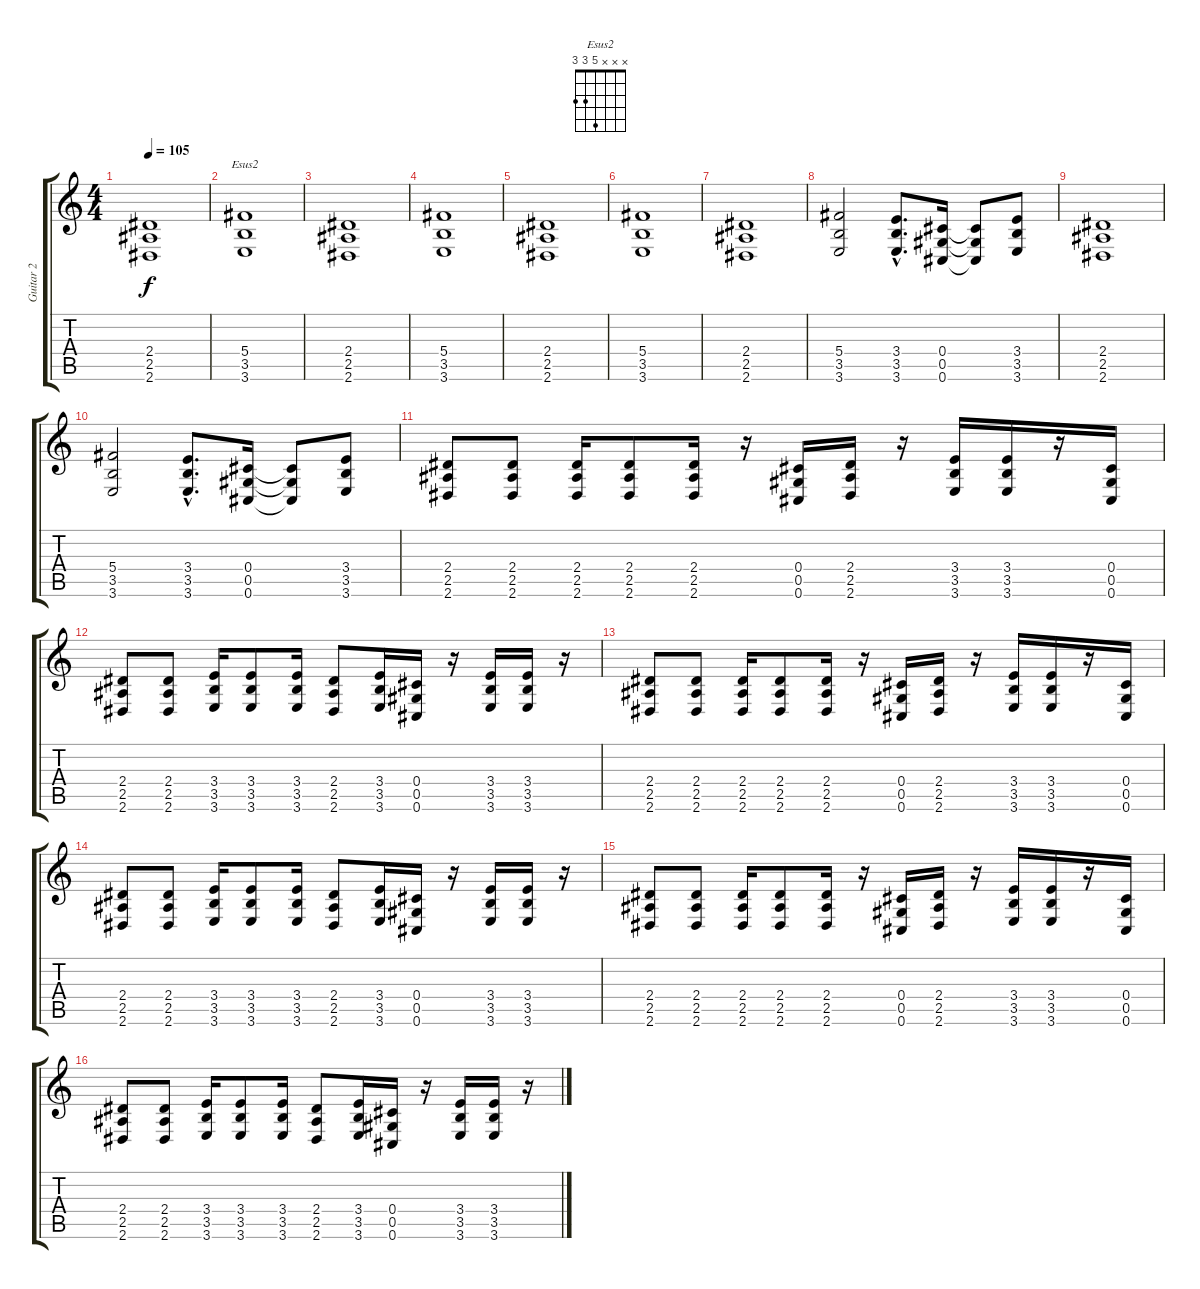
\track ("Guitar 2" "Guitar 2") {instrument distortionguitar}
\staff {score tabs}
\tuning (Eb4 Bb3 Gb3 Db3 Ab2 Db2) {hide}
\chord ("Esus2" x x x 5 3 3)
\ts (4 4)
\tempo 105
\clef g2
\ks c
(2.4 2.5 2.6).1{dy f} |
(5.4 3.5 3.6).1{ch "Esus2"} |
(2.4 2.5 2.6).1 |
(5.4 3.5 3.6).1 |
(2.4 2.5 2.6).1 |
(5.4 3.5 3.6).1 |
(2.4 2.5 2.6).1 |
(5.4 3.5 3.6).2 (3.4{hac} 3.5{hac} 3.6{hac}).8{d} (0.4 0.5 0.6).16 (0.4{t} 0.5{t} 0.6{t}).8 (3.4 3.5 3.6).8 |
(2.4 2.5 2.6).1 |
(5.4 3.5 3.6).2 (3.4{hac} 3.5{hac} 3.6{hac}).8{d} (0.4 0.5 0.6).16 (0.4{t} 0.5{t} 0.6{t}).8 (3.4 3.5 3.6).8 |
(2.4 2.5 2.6).8 (2.4 2.5 2.6).8 (2.4 2.5 2.6).16 (2.4 2.5 2.6).8 (2.4 2.5 2.6).16 r.16 (0.4 0.5 0.6).16 (2.4 2.5 2.6).16 r.16 (3.4 3.5 3.6).16 (3.4 3.5 3.6).16 r.16 (0.4 0.5 0.6).16 |
(2.4 2.5 2.6).8 (2.4 2.5 2.6).8 (3.4 3.5 3.6).16 (3.4 3.5 3.6).8 (3.4 3.5 3.6).16 (2.4 2.5 2.6).8 (3.4 3.5 3.6).16 (0.4 0.5 0.6).16 r.16 (3.4 3.5 3.6).16 (3.4 3.5 3.6).16 r.16 |
(2.4 2.5 2.6).8 (2.4 2.5 2.6).8 (2.4 2.5 2.6).16 (2.4 2.5 2.6).8 (2.4 2.5 2.6).16 r.16 (0.4 0.5 0.6).16 (2.4 2.5 2.6).16 r.16 (3.4 3.5 3.6).16 (3.4 3.5 3.6).16 r.16 (0.4 0.5 0.6).16 |
(2.4 2.5 2.6).8 (2.4 2.5 2.6).8 (3.4 3.5 3.6).16 (3.4 3.5 3.6).8 (3.4 3.5 3.6).16 (2.4 2.5 2.6).8 (3.4 3.5 3.6).16 (0.4 0.5 0.6).16 r.16 (3.4 3.5 3.6).16 (3.4 3.5 3.6).16 r.16 |
(2.4 2.5 2.6).8 (2.4 2.5 2.6).8 (2.4 2.5 2.6).16 (2.4 2.5 2.6).8 (2.4 2.5 2.6).16 r.16 (0.4 0.5 0.6).16 (2.4 2.5 2.6).16 r.16 (3.4 3.5 3.6).16 (3.4 3.5 3.6).16 r.16 (0.4 0.5 0.6).16 |
(2.4 2.5 2.6).8 (2.4 2.5 2.6).8 (3.4 3.5 3.6).16 (3.4 3.5 3.6).8 (3.4 3.5 3.6).16 (2.4 2.5 2.6).8 (3.4 3.5 3.6).16 (0.4 0.5 0.6).16 r.16 (3.4 3.5 3.6).16 (3.4 3.5 3.6).16 r.16
